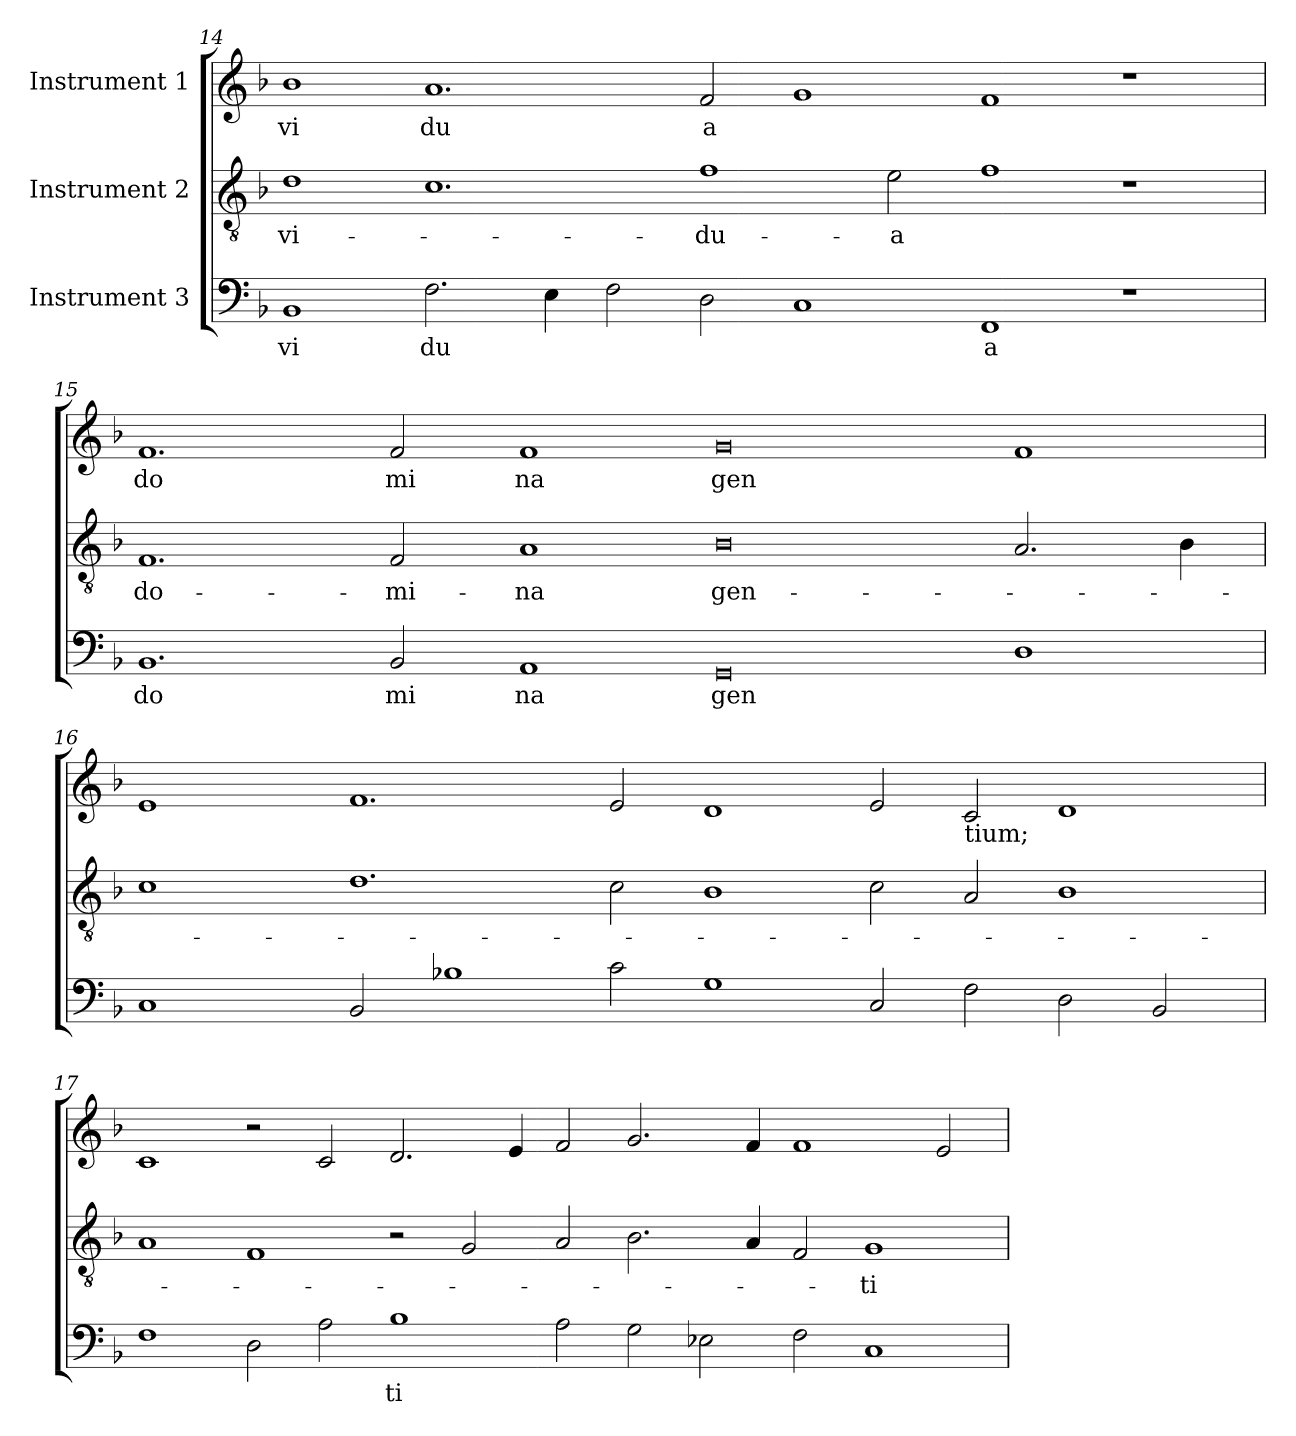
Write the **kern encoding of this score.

**kern	**text	**kern	**text	**kern	**text
*part3	*part3	*part2	*part2	*part1	*part1
*staff3	*staff3	*staff2	*staff2	*staff1	*staff1
*I"Instrument 3	*	*I"Instrument 2	*	*I"Instrument 1	*
*clefF4	*	*clefGv2	*	*clefG2	*
*k[b-]	*	*k[b-]	*	*k[b-]	*
*F:	*	*F:	*	*F:	*
=14	=14	=14	=14	=14	=14
!	!LO:LY:b:cj	!	!LO:LY:b:cj	!	!LO:LY:b:cj
1BB-	vi	1d	vi-	1b-	vi
!	!LO:LY:b	!	!	!	!LO:LY:b:cj
2.F\	du	1.c	.	1.a	du
4E\	.	.	.	.	.
2F\	.	.	.	.	.
!	!	!	!LO:LY:b:cj	!	!LO:LY:b:cj
2D\	.	1f	-du-	2f/	a
1C	.	.	.	1g	.
!	!	!	!LO:LY:b:cj	!	!
.	.	2e\	-a	.	.
!	!LO:LY:b:cj	!	!	!	!
1FF	a	1f	.	1f	.
1r	.	1r	.	1r	.
=15	=15	=15	=15	=15	=15
!	!LO:LY:b:cj	!	!LO:LY:b:cj	!	!LO:LY:b:cj
1.BB-	do	1.F	do-	1.f	do
!	!LO:LY:b:cj	!	!LO:LY:b:cj	!	!LO:LY:b:cj
2BB-/	mi	2F/	-mi-	2f/	mi
!	!LO:LY:b:cj	!	!LO:LY:b:cj	!	!LO:LY:b:cj
1AA	na	1A	-na	1f	na
!	!LO:LY:b:cj	!	!LO:LY:b:cj	!	!LO:LY:b:cj
0GG	gen	0B-	gen-	0g	gen
1D	.	2.A/	.	1f	.
.	.	4B-\	.	.	.
!!LO:LB:g=z
=16	=16	=16	=16	=16	=16
*^	*	*^	*	*	*
1C	4ryy	.	1c	2ryy	.	1e	.
.	32.ryy	.	.	.	.	.	.
.	1ryy	.	.	.	.	.	.
.	.	.	.	4ryy	.	.	.
.	.	.	.	32.ryy	.	.	.
.	.	.	.	1ryy	.	.	.
2BB-/	.	.	1.d	.	.	1.f	.
.	1ryy	.	.	.	.	.	.
1B-X	.	.	.	.	.	.	.
.	.	.	.	1ryy	.	.	.
.	1ryy	.	.	.	.	.	.
2c\	.	.	2c\	.	.	2e/	.
.	.	.	.	1ryy	.	.	.
1G	.	.	1B-	.	.	1d	.
.	1ryy	.	.	.	.	.	.
.	.	.	.	1ryy	.	.	.
2C/	.	.	2c\	.	.	2e/	.
.	1ryy	.	.	.	.	.	.
!	!	!	!	!	!	!LO:TX:b:t=tium;	!
2F\	.	.	2A/	.	.	2c/	.
.	.	.	.	1ryy	.	.	.
2D\	.	.	1B-	.	.	1d	.
.	2ryy	.	.	.	.	.	.
2BB-/	.	.	.	.	.	.	.
.	8ryy	.	.	8ryy	.	.	.
.	16ryy	.	.	16ryy	.	.	.
.	64ryy	.	.	64ryy	.	.	.
*v	*v	*	*	*	*	*	*
*	*	*v	*v	*	*	*
=17	=17	=17	=17	=17	=17
1F	.	1A	.	1c	.
2D\	.	1F	.	2r	.
2A\	.	.	.	2c/	.
!	!LO:LY:b:cj	!	!	!	!
1B-	ti	2r	.	2.d/	.
.	.	2G/	.	.	.
.	.	.	.	4e/	.
2A\	.	2A/	.	2f/	.
2G\	.	2.B-\	.	2.g/	.
2E-X\	.	.	.	.	.
.	.	4A/	.	4f/	.
2F\	.	2F/	.	1f	.
!	!	!	!LO:LY:b:cj	!	!
1C	.	1G	-ti-	.	.
.	.	.	.	2e/	.
=	=	=	=	=	=
*-	*-	*-	*-	*-	*-
